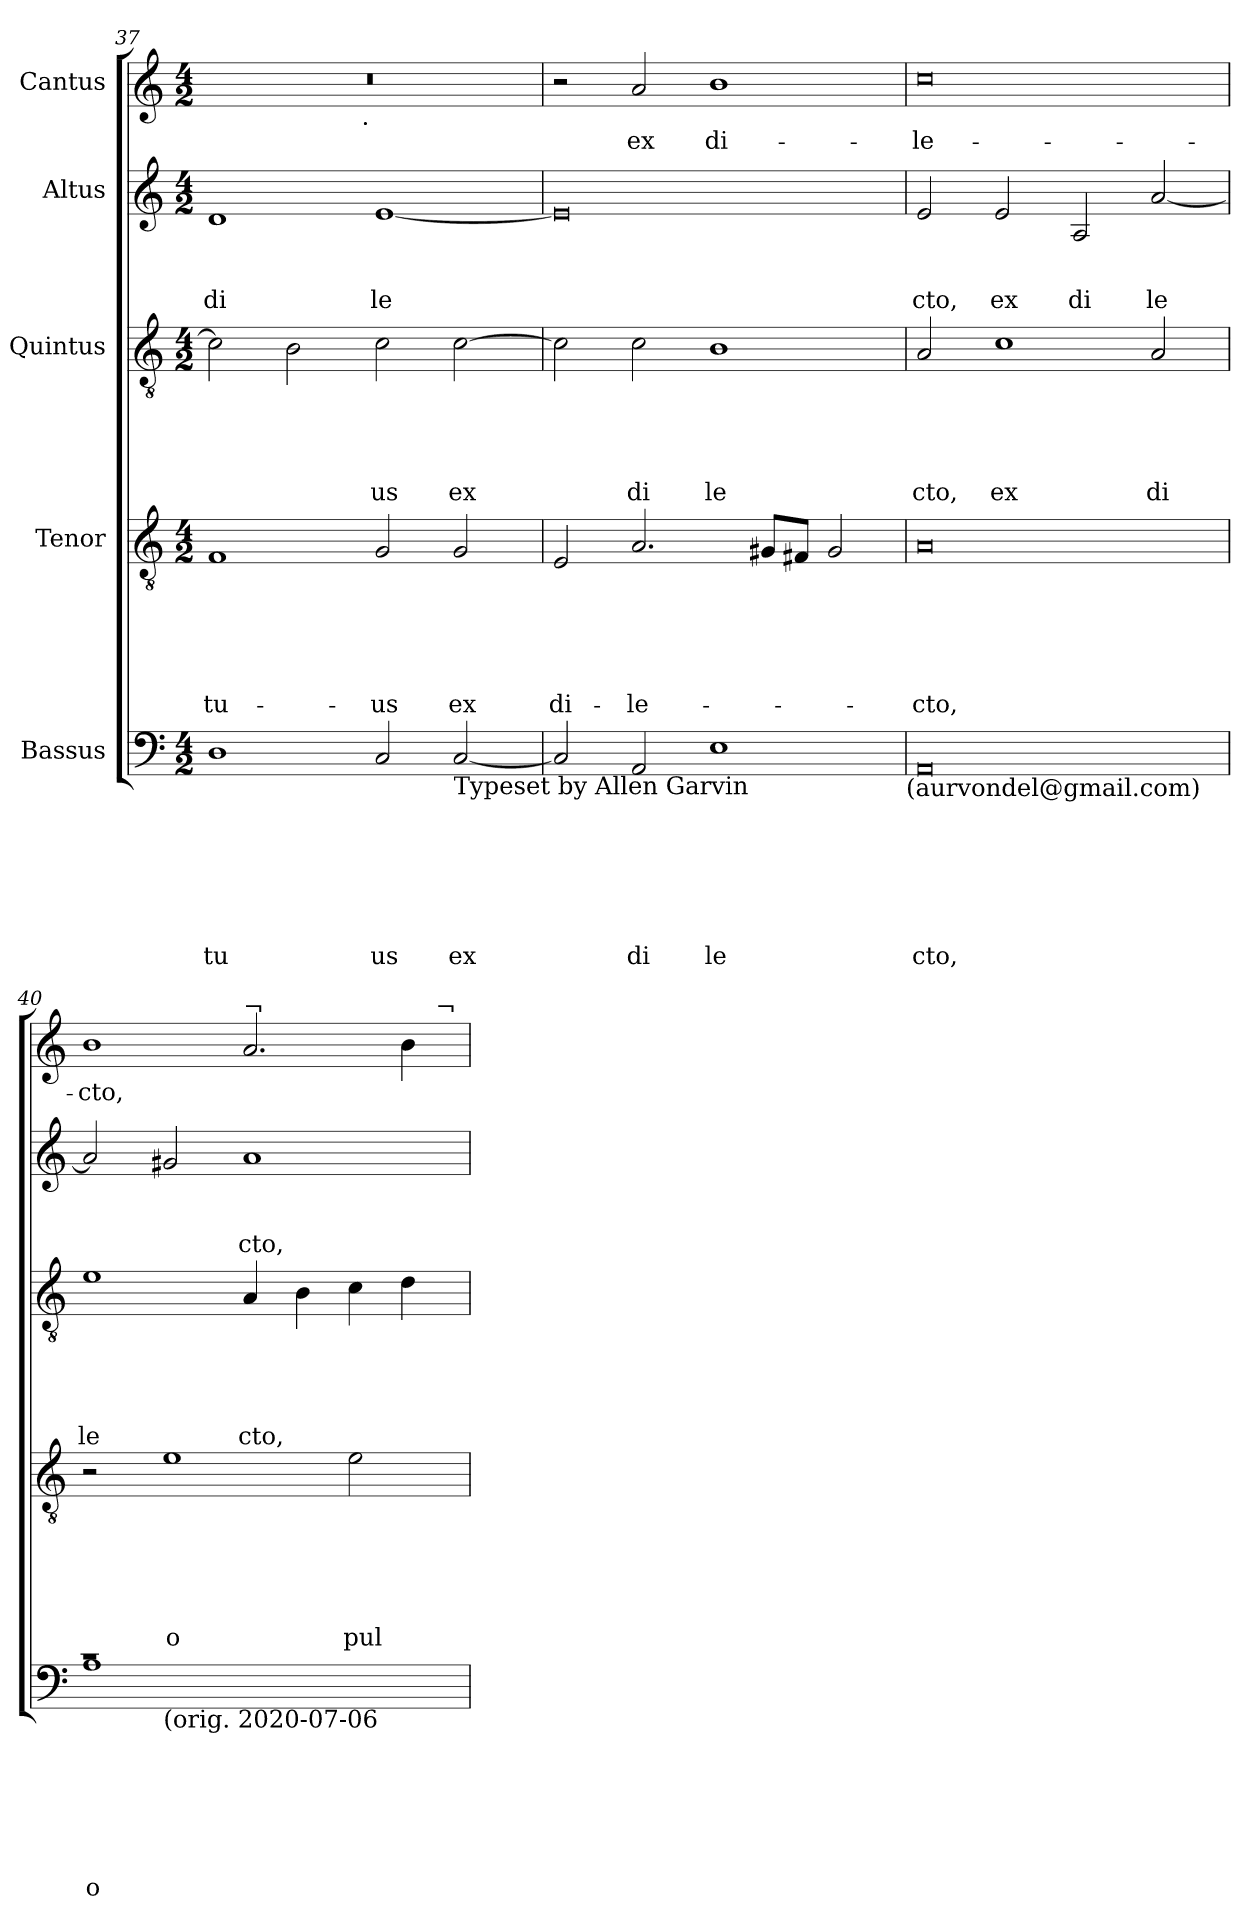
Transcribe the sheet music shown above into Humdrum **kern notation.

**kern	**text	**text	**text	**text	**text	**text	**text	**kern	**text	**text	**text	**text	**text	**text	**kern	**text	**text	**text	**text	**text	**kern	**text	**text	**text	**kern	**text
*part5	*part5	*part5	*part5	*part5	*part5	*part5	*part5	*part4	*part4	*part4	*part4	*part4	*part4	*part4	*part3	*part3	*part3	*part3	*part3	*part3	*part2	*part2	*part2	*part2	*part1	*part1
*staff5	*staff5	*staff5	*staff5	*staff5	*staff5	*staff5	*staff5	*staff4	*staff4	*staff4	*staff4	*staff4	*staff4	*staff4	*staff3	*staff3	*staff3	*staff3	*staff3	*staff3	*staff2	*staff2	*staff2	*staff2	*staff1	*staff1
*I"Bassus	*	*	*	*	*	*	*	*I"Tenor	*	*	*	*	*	*	*I"Quintus	*	*	*	*	*	*I"Altus	*	*	*	*I"Cantus	*
*clefF4	*	*	*	*	*	*	*	*clefGv2	*	*	*	*	*	*	*clefGv2	*	*	*	*	*	*clefG2	*	*	*	*clefG2	*
*k[]	*	*	*	*	*	*	*	*k[]	*	*	*	*	*	*	*k[]	*	*	*	*	*	*k[]	*	*	*	*k[]	*
*C:	*	*	*	*	*	*	*	*C:	*	*	*	*	*	*	*C:	*	*	*	*	*	*C:	*	*	*	*C:	*
*M4/2	*	*	*	*	*	*	*	*M4/2	*	*	*	*	*	*	*M4/2	*	*	*	*	*	*M4/2	*	*	*	*M4/2	*
=37	=37	=37	=37	=37	=37	=37	=37	=37	=37	=37	=37	=37	=37	=37	=37	=37	=37	=37	=37	=37	=37	=37	=37	=37	=37	=37
!	!	!	!	!	!	!	!LO:LY:b	!	!	!	!	!	!	!LO:LY:b	!	!	!	!	!	!	!	!	!	!LO:LY:b	!	!
*	*	*	*	*	*	*	*	*	*	*	*	*	*	*	*	*	*	*	*	*	*	*	*	*	*^	*
1D	.	.	.	.	.	.	tu	1F	.	.	.	.	.	tu-	2c\]	.	.	.	.	.	1d	.	.	di	0r	2ryy	.
.	.	.	.	.	.	.	.	.	.	.	.	.	.	.	2B\	.	.	.	.	.	.	.	.	.	.	4...ryy	.
!	!	!	!	!	!	!	!	!	!	!	!	!	!	!	!	!	!	!	!	!	!	!	!	!	!	!LO:TX:b:t=.	!
.	.	.	.	.	.	.	.	.	.	.	.	.	.	.	.	.	.	.	.	.	.	.	.	.	.	1ryy	.
!	!	!	!	!	!	!	!LO:LY:b	!	!	!	!	!	!	!LO:LY:b	!	!	!	!	!	!LO:LY:b	!	!	!	!LO:LY:b	!	!	!
2C/	.	.	.	.	.	.	us	2G/	.	.	.	.	.	-us	2c\	.	.	.	.	us	[<1e	.	.	le	.	.	.
!LO:TX:b:t=Typeset by Allen Garvin	!	!	!	!	!	!	!	!	!	!	!	!	!	!	!	!	!	!	!	!	!	!	!	!	!	!	!
!	!	!	!	!	!	!	!LO:LY:b	!	!	!	!	!	!	!LO:LY:b	!	!	!	!	!	!LO:LY:b	!	!	!	!	!	!	!
[<2C/	.	.	.	.	.	.	ex	2G/	.	.	.	.	.	ex	[>2c\	.	.	.	.	ex	.	.	.	.	.	.	.
.	.	.	.	.	.	.	.	.	.	.	.	.	.	.	.	.	.	.	.	.	.	.	.	.	.	32ryy	.
=38	=38	=38	=38	=38	=38	=38	=38	=38	=38	=38	=38	=38	=38	=38	=38	=38	=38	=38	=38	=38	=38	=38	=38	=38	=38	=38	=38
!	!	!	!	!	!	!	!	!	!	!	!	!	!	!LO:LY:b	!	!	!	!	!	!	!	!	!	!	!	!	!
*	*	*	*	*	*	*	*	*	*	*	*	*	*	*	*	*	*	*	*	*	*	*	*	*	*v	*v	*
2C/]	.	.	.	.	.	.	.	2E/	.	.	.	.	.	di-	2c\]	.	.	.	.	.	0e]	.	.	.	2r	.
!	!	!	!	!	!	!	!LO:LY:b	!	!	!	!	!	!	!LO:LY:b	!	!	!	!	!	!LO:LY:b	!	!	!	!	!	!LO:LY:b
2AA/	.	.	.	.	.	.	di	2.A/	.	.	.	.	.	-le-	2c\	.	.	.	.	di	.	.	.	.	2a/	ex
!	!	!	!	!	!	!	!LO:LY:b	!	!	!	!	!	!	!	!	!	!	!	!	!LO:LY:b	!	!	!	!	!	!LO:LY:b
1E	.	.	.	.	.	.	le	.	.	.	.	.	.	.	1B	.	.	.	.	le	.	.	.	.	1b	di-
.	.	.	.	.	.	.	.	8G#X/L	.	.	.	.	.	.	.	.	.	.	.	.	.	.	.	.	.	.
.	.	.	.	.	.	.	.	8F#X/J	.	.	.	.	.	.	.	.	.	.	.	.	.	.	.	.	.	.
.	.	.	.	.	.	.	.	2G#/	.	.	.	.	.	.	.	.	.	.	.	.	.	.	.	.	.	.
!LO:TX:b:t=(aurvondel@gmail.com)	!	!	!	!	!	!	!	!	!	!	!	!	!	!	!	!	!	!	!	!	!	!	!	!	!	!
=39	=39	=39	=39	=39	=39	=39	=39	=39	=39	=39	=39	=39	=39	=39	=39	=39	=39	=39	=39	=39	=39	=39	=39	=39	=39	=39
!	!	!	!	!	!	!	!LO:LY:b	!	!	!	!	!	!	!LO:LY:b	!	!	!	!	!	!LO:LY:b	!	!	!	!LO:LY:b	!	!LO:LY:b
0AA	.	.	.	.	.	.	cto,	0A	.	.	.	.	.	-cto,	2A/	.	.	.	.	cto,	2e/	.	.	cto,	0cc	-le-
!	!	!	!	!	!	!	!	!	!	!	!	!	!	!	!	!	!	!	!	!LO:LY:b	!	!	!	!LO:LY:b	!	!
.	.	.	.	.	.	.	.	.	.	.	.	.	.	.	1c	.	.	.	.	ex	2e/	.	.	ex	.	.
!	!	!	!	!	!	!	!	!	!	!	!	!	!	!	!	!	!	!	!	!	!	!	!	!LO:LY:b	!	!
.	.	.	.	.	.	.	.	.	.	.	.	.	.	.	.	.	.	.	.	.	2A/	.	.	di	.	.
!	!	!	!	!	!	!	!	!	!	!	!	!	!	!	!	!	!	!	!	!LO:LY:b	!	!	!	!LO:LY:b	!	!
.	.	.	.	.	.	.	.	.	.	.	.	.	.	.	2A/	.	.	.	.	di	[<2a/	.	.	le	.	.
=40	=40	=40	=40	=40	=40	=40	=40	=40	=40	=40	=40	=40	=40	=40	=40	=40	=40	=40	=40	=40	=40	=40	=40	=40	=40	=40
*^	*	*	*	*	*	*	*	*	*	*	*	*	*	*	*	*	*	*	*	*	*	*	*	*	*	*
!	!	!	!	!	!	!	!	!LO:LY:b:rj	!	!	!	!	!	!	!	!	!	!	!	!	!LO:LY:b	!	!	!	!	!	!LO:LY:b
*	*^	*	*	*	*	*	*	*	*	*	*	*	*	*	*	*	*	*	*	*	*	*	*	*	*	*^	*
1rc	1A	2ryy	.	.	.	.	.	.	o	2r	.	.	.	.	.	.	1e	.	.	.	.	le	2a/]	.	.	.	1b	1...ryy	-cto,
!	!	!LO:TX:b:t=(orig. 2020-07-06	!	!	!	!	!	!	!	!	!	!	!	!	!	!	!	!	!	!	!	!	!	!	!	!	!	!	!
!	!	!	!	!	!	!	!	!	!	!	!	!	!	!	!	!LO:LY:b	!	!	!	!	!	!	!	!	!	!	!	!	!
.	.	1.ryy	.	.	.	.	.	.	.	1e	.	.	.	.	.	o	.	.	.	.	.	.	2g#X/	.	.	.	.	.	.
!	!	!	!	!	!	!	!	!	!	!	!	!	!	!	!	!	!	!	!	!	!	!	!	!	!	!	!LO:TX:a:t=¬	!	!
!	!	!	!	!	!	!	!	!	!	!	!	!	!	!	!	!	!	!	!	!	!	!LO:LY:b	!	!	!	!LO:LY:b	!	!	!
1ryy	1ryy	.	.	.	.	.	.	.	.	.	.	.	.	.	.	.	4A/	.	.	.	.	cto,	1a	.	.	cto,	2.a/	.	.
.	.	.	.	.	.	.	.	.	.	.	.	.	.	.	.	.	4B\	.	.	.	.	.	.	.	.	.	.	.	.
!	!	!	!	!	!	!	!	!	!	!	!	!	!	!	!	!LO:LY:b	!	!	!	!	!	!	!	!	!	!	!	!	!
.	.	.	.	.	.	.	.	.	.	2e\	.	.	.	.	.	pul-	4c\	.	.	.	.	.	.	.	.	.	.	.	.
.	.	.	.	.	.	.	.	.	.	.	.	.	.	.	.	.	4d\	.	.	.	.	.	.	.	.	.	4b\	.	.
!	!	!	!	!	!	!	!	!	!	!	!	!	!	!	!	!	!	!	!	!	!	!	!	!	!	!	!	!LO:TX:a:t=¬	!
.	.	.	.	.	.	.	.	.	.	.	.	.	.	.	.	.	.	.	.	.	.	.	.	.	.	.	.	8ryy	.
!	!	!LO:TX:b:t=/ ver. 2020-07-06)	!	!	!	!	!	!	!	!	!	!	!	!	!	!	!	!	!	!	!	!	!	!	!	!	!	!	!
*v	*v	*v	*	*	*	*	*	*	*	*	*	*	*	*	*	*	*	*	*	*	*	*	*	*	*	*	*v	*v	*
=	=	=	=	=	=	=	=	=	=	=	=	=	=	=	=	=	=	=	=	=	=	=	=	=	=	=
*-	*-	*-	*-	*-	*-	*-	*-	*-	*-	*-	*-	*-	*-	*-	*-	*-	*-	*-	*-	*-	*-	*-	*-	*-	*-	*-
